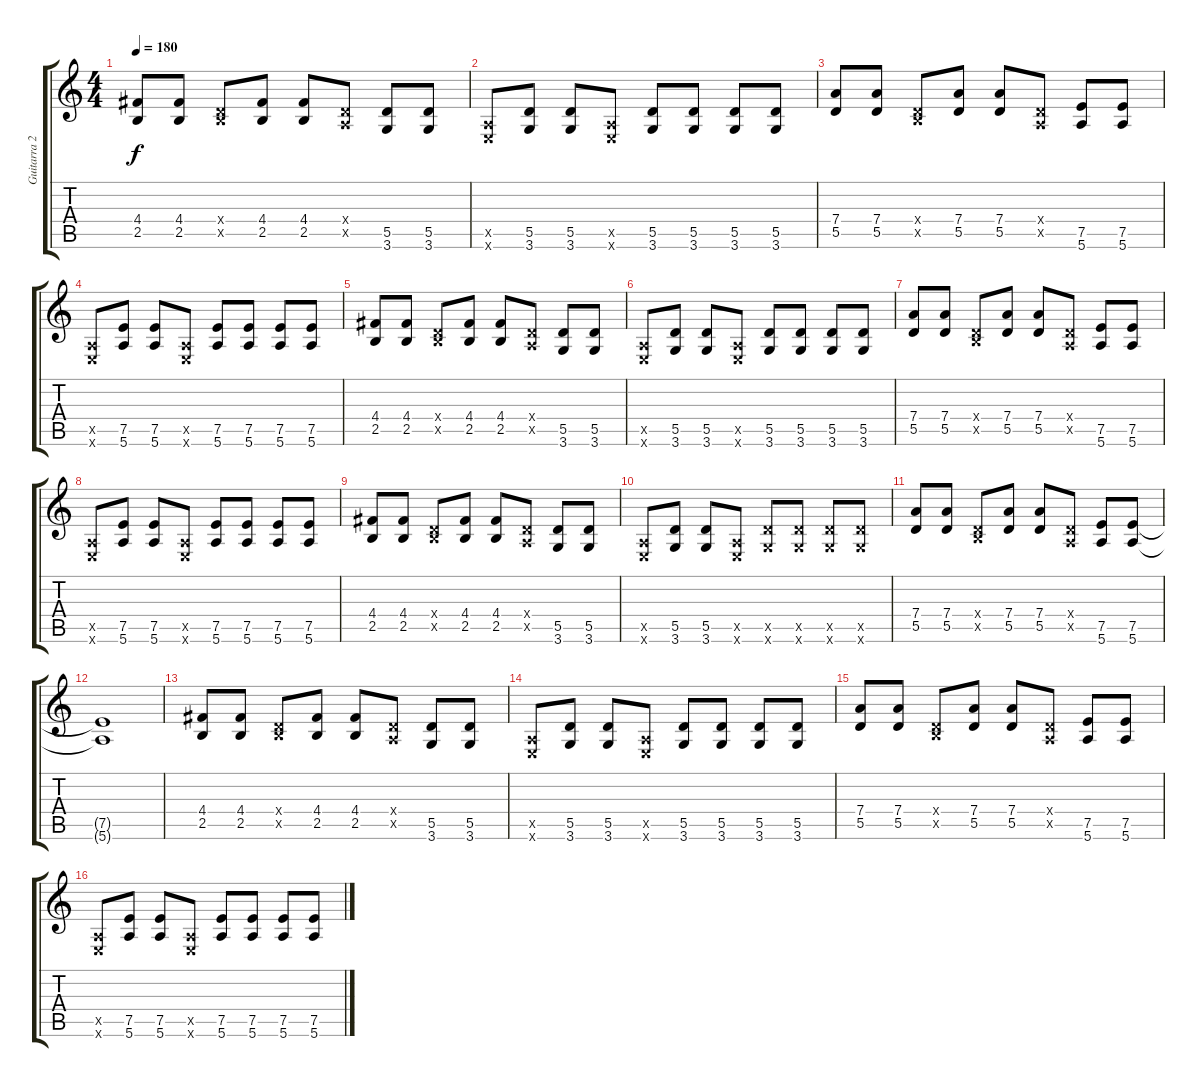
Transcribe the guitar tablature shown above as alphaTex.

\track ("Guitarra 2" "Guitarra 2") {instrument distortionguitar}
\staff {score tabs}
\tuning (E4 B3 G3 D3 A2 E2) {hide}
\ts (4 4)
\tempo 180
\clef g2
\ks c
(4.4 2.5).8{dy f} (4.4 2.5).8 (0.4{x} 2.5{x}).8 (4.4 2.5).8 (4.4 2.5).8 (0.4{x} 0.5{x}).8 (5.5 3.6).8 (5.5 3.6).8 |
(0.5{x} 0.6{x}).8 (5.5 3.6).8 (5.5 3.6).8 (0.5{x} 0.6{x}).8 (5.5 3.6).8 (5.5 3.6).8 (5.5 3.6).8 (5.5 3.6).8 |
(7.4 5.5).8 (7.4 5.5).8 (0.4{x} 2.5{x}).8 (7.4 5.5).8 (7.4 5.5).8 (0.4{x} 0.5{x}).8 (7.5 5.6).8 (7.5 5.6).8 |
(0.5{x} 0.6{x}).8 (7.5 5.6).8 (7.5 5.6).8 (0.5{x} 0.6{x}).8 (7.5 5.6).8 (7.5 5.6).8 (7.5 5.6).8 (7.5 5.6).8 |
(4.4 2.5).8 (4.4 2.5).8 (0.4{x} 2.5{x}).8 (4.4 2.5).8 (4.4 2.5).8 (0.4{x} 0.5{x}).8 (5.5 3.6).8 (5.5 3.6).8 |
(0.5{x} 0.6{x}).8 (5.5 3.6).8 (5.5 3.6).8 (0.5{x} 0.6{x}).8 (5.5 3.6).8 (5.5 3.6).8 (5.5 3.6).8 (5.5 3.6).8 |
(7.4 5.5).8 (7.4 5.5).8 (0.4{x} 2.5{x}).8 (7.4 5.5).8 (7.4 5.5).8 (0.4{x} 0.5{x}).8 (7.5 5.6).8 (7.5 5.6).8 |
(0.5{x} 0.6{x}).8 (7.5 5.6).8 (7.5 5.6).8 (0.5{x} 0.6{x}).8 (7.5 5.6).8 (7.5 5.6).8 (7.5 5.6).8 (7.5 5.6).8 |
(4.4 2.5).8 (4.4 2.5).8 (0.4{x} 2.5{x}).8 (4.4 2.5).8 (4.4 2.5).8 (0.4{x} 0.5{x}).8 (5.5 3.6).8 (5.5 3.6).8 |
(0.5{x} 0.6{x}).8 (5.5 3.6).8 (5.5 3.6).8 (0.5{x} 0.6{x}).8 (5.5{x} 3.6{x}).8 (5.5{x} 3.6{x}).8 (5.5{x} 3.6{x}).8 (5.5{x} 3.6{x}).8 |
(7.4 5.5).8 (7.4 5.5).8 (0.4{x} 2.5{x}).8 (7.4 5.5).8 (7.4 5.5).8 (0.4{x} 0.5{x}).8 (7.5 5.6).8 (7.5 5.6).8 |
(7.5{t} 5.6{t}).1 |
(4.4 2.5).8 (4.4 2.5).8 (0.4{x} 2.5{x}).8 (4.4 2.5).8 (4.4 2.5).8 (0.4{x} 0.5{x}).8 (5.5 3.6).8 (5.5 3.6).8 |
(0.5{x} 0.6{x}).8 (5.5 3.6).8 (5.5 3.6).8 (0.5{x} 0.6{x}).8 (5.5 3.6).8 (5.5 3.6).8 (5.5 3.6).8 (5.5 3.6).8 |
(7.4 5.5).8 (7.4 5.5).8 (0.4{x} 2.5{x}).8 (7.4 5.5).8 (7.4 5.5).8 (0.4{x} 0.5{x}).8 (7.5 5.6).8 (7.5 5.6).8 |
(0.5{x} 0.6{x}).8 (7.5 5.6).8 (7.5 5.6).8 (0.5{x} 0.6{x}).8 (7.5 5.6).8 (7.5 5.6).8 (7.5 5.6).8 (7.5 5.6).8
